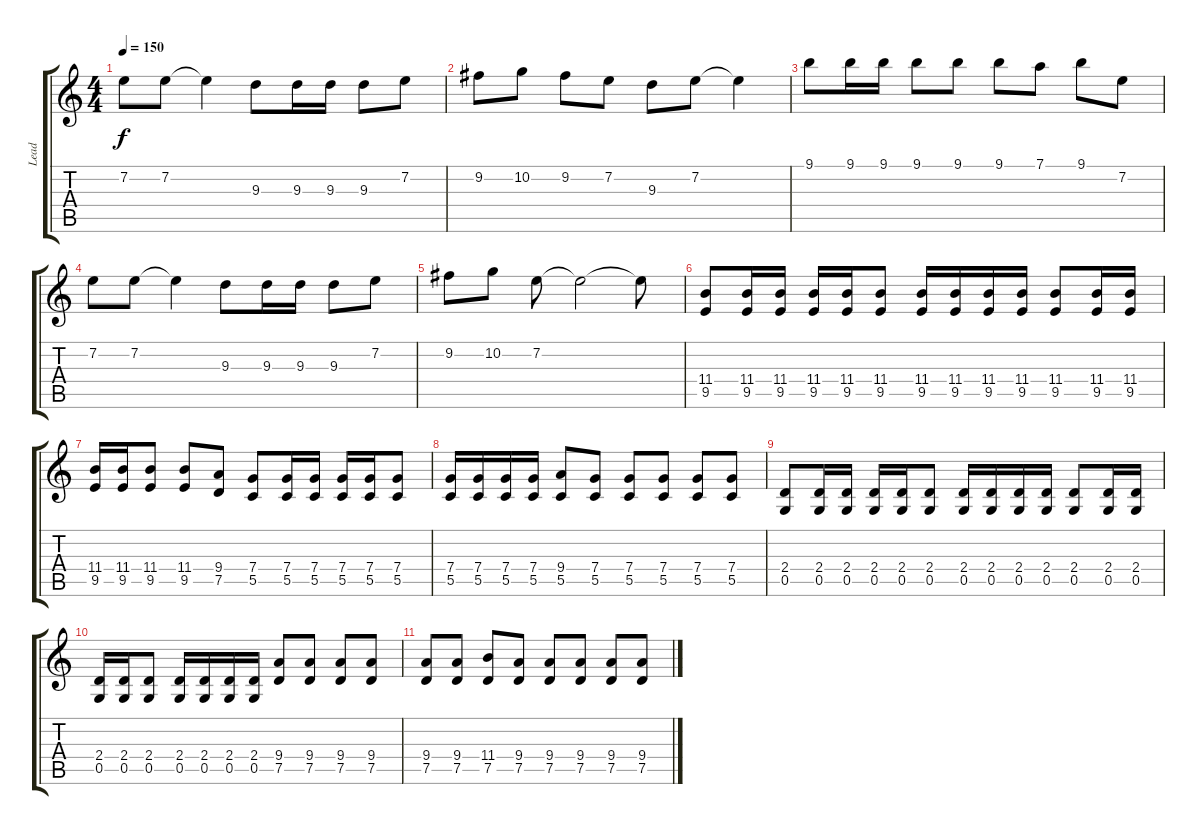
\track ("Lead" "Lead") {instrument distortionguitar}
\staff {score tabs}
\tuning (D4 A3 F3 C3 G2 D2) {hide}
\ts (4 4)
\tempo 150
\clef g2
\ks c
7.2.8{dy f} 7.2.8 7.2{t}.4 9.3.8 9.3.16 9.3.16 9.3.8 7.2.8 |
9.2.8 10.2.8 9.2.8 7.2.8 9.3.8 7.2.8 7.2{t}.4 |
9.1.8 9.1.16 9.1.16 9.1.8 9.1.8 9.1.8 7.1.8 9.1.8 7.2.8 |
7.2.8 7.2.8 7.2{t}.4 9.3.8 9.3.16 9.3.16 9.3.8 7.2.8 |
9.2.8 10.2.8 7.2.8 7.2{t}.2 7.2{t}.8 |
(11.4 9.5).8 (11.4 9.5).16 (11.4 9.5).16 (11.4 9.5).16 (11.4 9.5).16 (11.4 9.5).8 (11.4 9.5).16 (11.4 9.5).16 (11.4 9.5).16 (11.4 9.5).16 (11.4 9.5).8 (11.4 9.5).16 (11.4 9.5).16 |
(11.4 9.5).16 (11.4 9.5).16 (11.4 9.5).8 (11.4 9.5).8 (9.4 7.5).8 (7.4 5.5).8 (7.4 5.5).16 (7.4 5.5).16 (7.4 5.5).16 (7.4 5.5).16 (7.4 5.5).8 |
(7.4 5.5).16 (7.4 5.5).16 (7.4 5.5).16 (7.4 5.5).16 (9.4 5.5).8 (7.4 5.5).8 (7.4 5.5).8 (7.4 5.5).8 (7.4 5.5).8 (7.4 5.5).8 |
(2.4 0.5).8 (2.4 0.5).16 (2.4 0.5).16 (2.4 0.5).16 (2.4 0.5).16 (2.4 0.5).8 (2.4 0.5).16 (2.4 0.5).16 (2.4 0.5).16 (2.4 0.5).16 (2.4 0.5).8 (2.4 0.5).16 (2.4 0.5).16 |
(2.4 0.5).16 (2.4 0.5).16 (2.4 0.5).8 (2.4 0.5).16 (2.4 0.5).16 (2.4 0.5).16 (2.4 0.5).16 (9.4 7.5).8 (9.4 7.5).8 (9.4 7.5).8 (9.4 7.5).8 |
(9.4 7.5).8 (9.4 7.5).8 (11.4 7.5).8 (9.4 7.5).8 (9.4 7.5).8 (9.4 7.5).8 (9.4 7.5).8 (9.4 7.5).8
